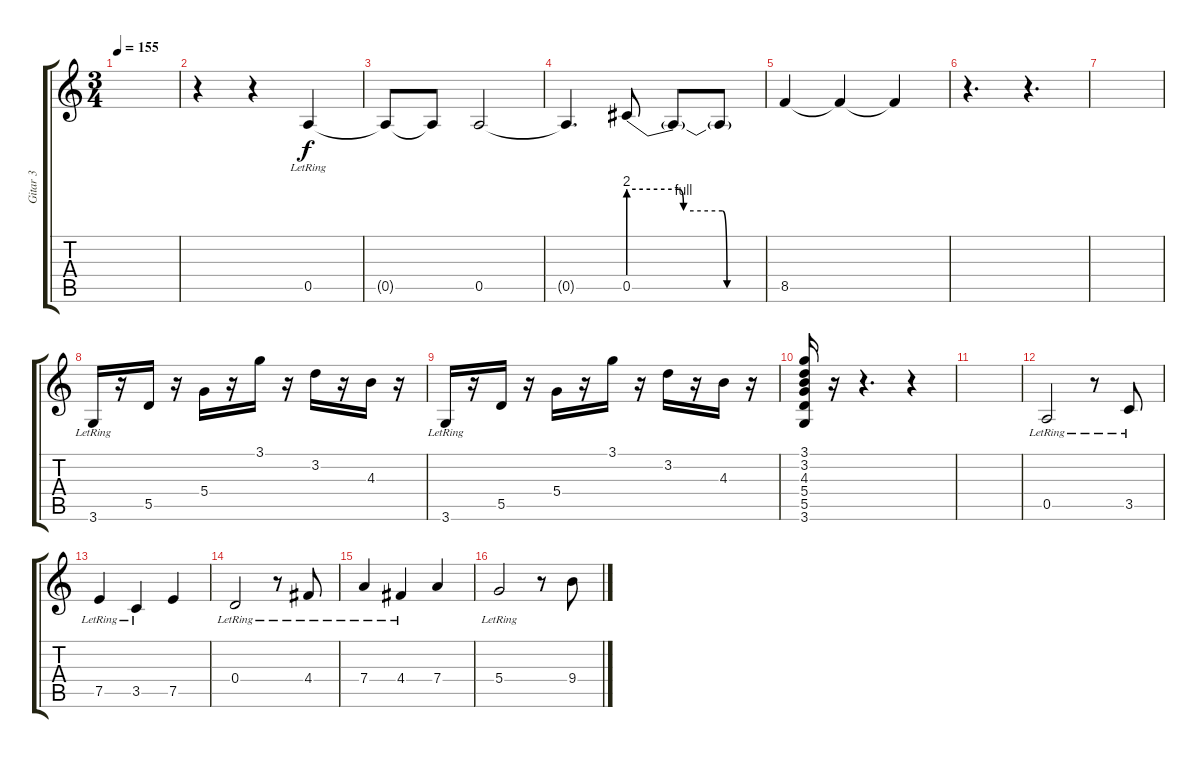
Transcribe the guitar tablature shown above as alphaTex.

\track ("Gitar 3" "Gitar 3") {instrument distortionguitar}
\staff {score tabs}
\tuning (E4 B3 G3 D3 A2 E2) {hide}
\ts (3 4)
\tempo 155
\clef g2
\ks c
|
r.4 r.4 0.5{lr}.4 |
0.5{t}.8 0.5{t}.8 0.5.2 |
0.5{t}.4{d} 0.5{be (custom 0 8 22 8 24 4 41 4 43 0 60 0)}.8 0.5{t}.8 0.5{t}.8 |
8.5.4 8.5{t}.4 8.5{t}.4 |
r.4{d} r.4{d} |
|
3.6{lr}.16 r.16 5.5.16 r.16 5.4.16 r.16 3.1.16 r.16 3.2.16 r.16 4.3.16 r.16 |
3.6{lr}.16 r.16 5.5.16 r.16 5.4.16 r.16 3.1.16 r.16 3.2.16 r.16 4.3.16 r.16 |
(3.1 3.2 4.3 5.4 5.5 3.6).16 r.16 r.4{d} r.4 |
|
0.5{lr}.2 r.8 3.5{lr}.8 |
7.5{lr}.4 3.5{lr}.4 7.5.4 |
0.4{lr}.2 r.8 4.4{lr}.8 |
7.4{lr}.4 4.4{lr}.4 7.4.4 |
5.4{lr}.2 r.8 9.4.8
